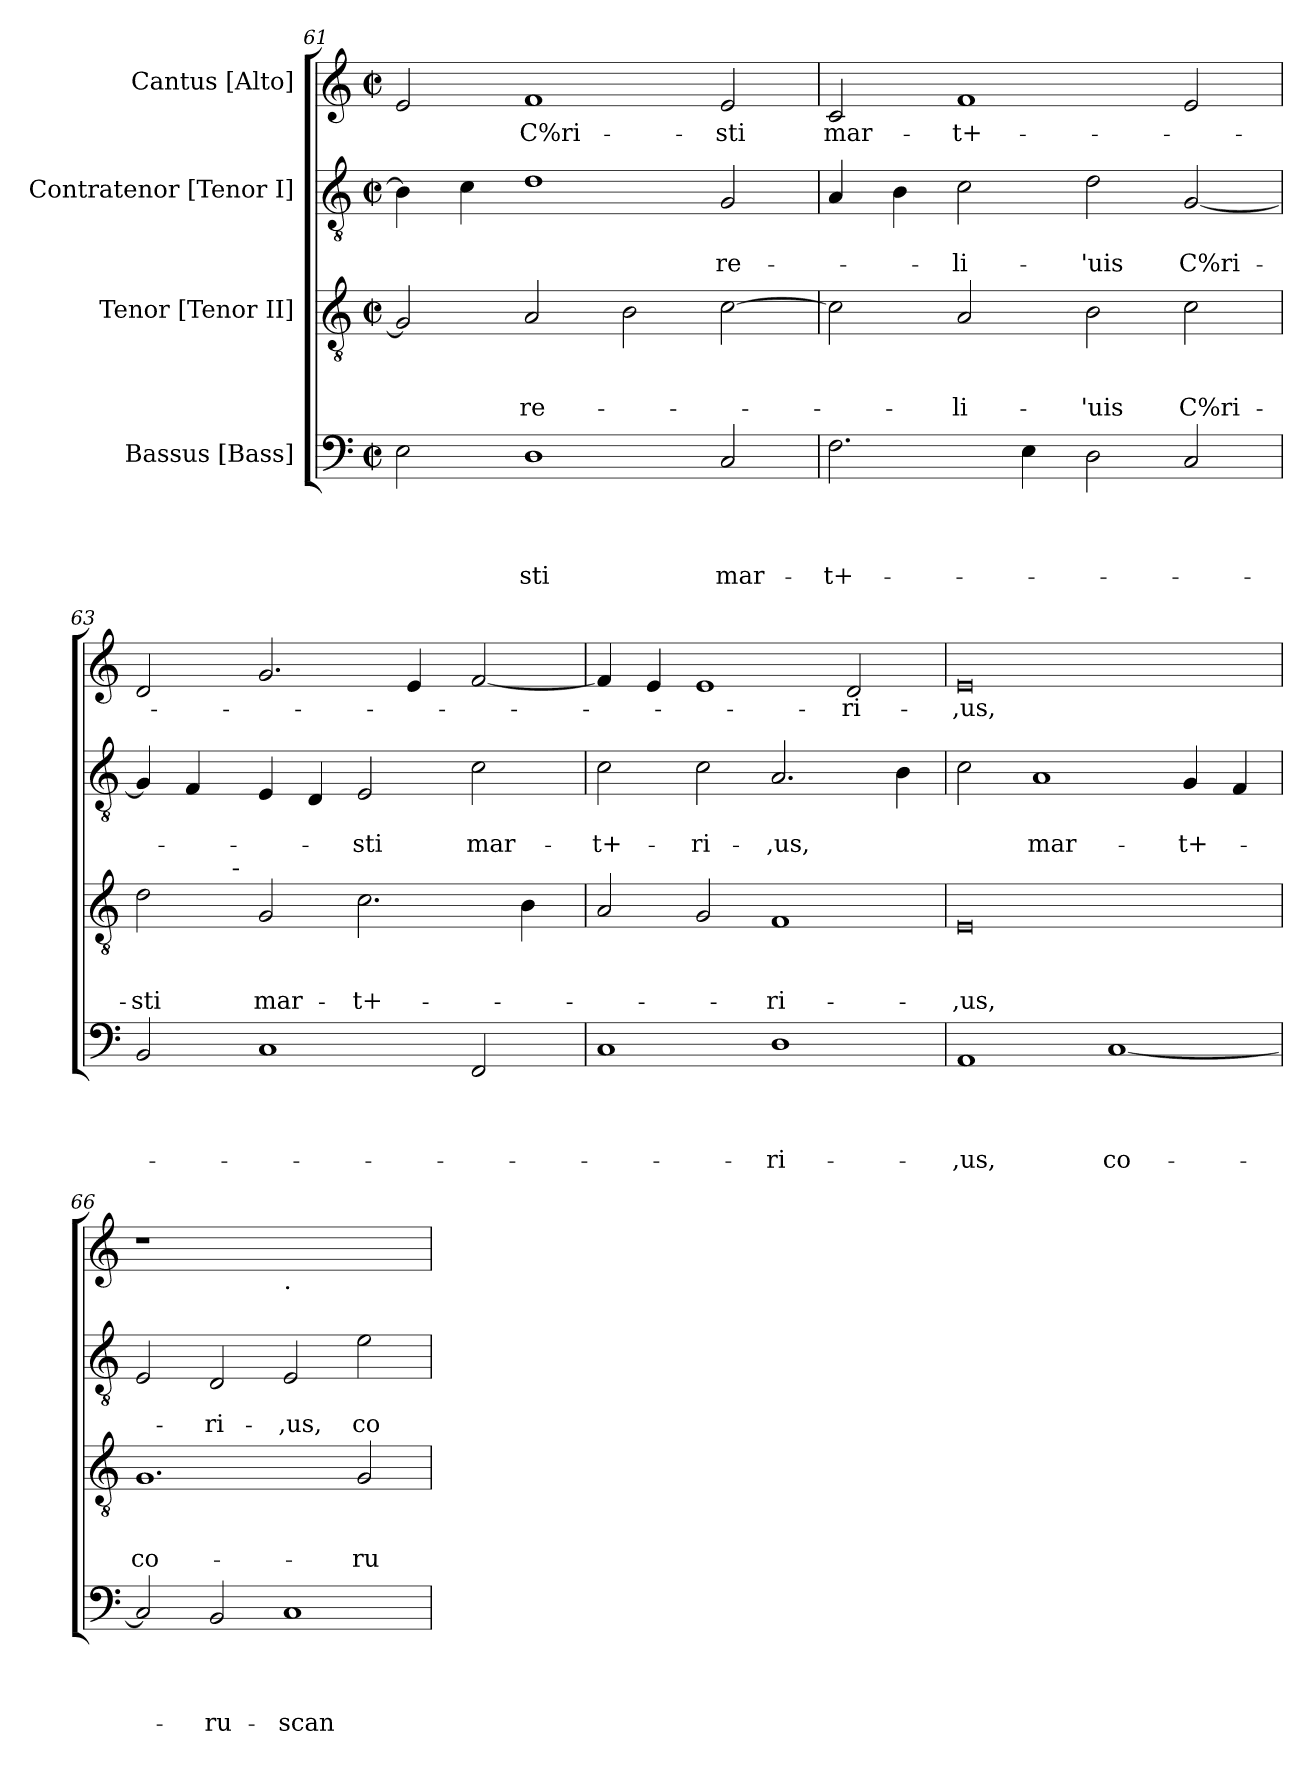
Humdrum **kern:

**kern	**text	**text	**text	**text	**kern	**text	**text	**text	**kern	**text	**text	**kern	**text
*part4	*part4	*part4	*part4	*part4	*part3	*part3	*part3	*part3	*part2	*part2	*part2	*part1	*part1
*staff4	*staff4	*staff4	*staff4	*staff4	*staff3	*staff3	*staff3	*staff3	*staff2	*staff2	*staff2	*staff1	*staff1
*I"Bassus [Bass]	*	*	*	*	*I"Tenor [Tenor II]	*	*	*	*I"Contratenor [Tenor I]	*	*	*I"Cantus [Alto]	*
*clefF4	*	*	*	*	*clefGv2	*	*	*	*clefGv2	*	*	*clefG2	*
*k[]	*	*	*	*	*k[]	*	*	*	*k[]	*	*	*k[]	*
*C:	*	*	*	*	*C:	*	*	*	*C:	*	*	*C:	*
*M2/2	*	*	*	*	*M2/2	*	*	*	*M2/2	*	*	*M2/2	*
*met(c|)	*	*	*	*	*met(c|)	*	*	*	*met(c|)	*	*	*met(c|)	*
=61	=61	=61	=61	=61	=61	=61	=61	=61	=61	=61	=61	=61	=61
2E\	.	.	.	.	2G/]	.	.	.	4B\]	.	.	2e/	.
.	.	.	.	.	.	.	.	.	4c\	.	.	.	.
!	!	!	!	!LO:LY:b:rj	!	!	!	!LO:LY:b:rj	!	!	!	!	!LO:LY:b:rj
1D	.	.	.	-sti	2A/	.	.	re-	1d	.	.	1f	C%ri-
.	.	.	.	.	2B\	.	.	.	.	.	.	.	.
!	!	!	!	!LO:LY:b:rj	!	!	!	!	!	!	!LO:LY:b:rj	!	!LO:LY:b:rj
2C/	.	.	.	mar-	[>2c\	.	.	.	2G/	.	re-	2e/	-sti
=62	=62	=62	=62	=62	=62	=62	=62	=62	=62	=62	=62	=62	=62
!	!	!	!	!LO:LY:b:rj	!	!	!	!	!	!	!	!	!LO:LY:b:rj
2.F\	.	.	.	-t+-	2c\]	.	.	.	4A/	.	.	2c/	mar-
.	.	.	.	.	.	.	.	.	4B\	.	.	.	.
!	!	!	!	!	!	!	!	!LO:LY:b:rj	!	!	!LO:LY:b:rj	!	!LO:LY:b:rj
.	.	.	.	.	2A/	.	.	-li-	2c\	.	-li-	1f	-t+-
4E\	.	.	.	.	.	.	.	.	.	.	.	.	.
!	!	!	!	!	!	!	!	!LO:LY:b:rj	!	!	!LO:LY:b:rj	!	!
2D\	.	.	.	.	2B\	.	.	-'uis	2d\	.	-'uis	.	.
!	!	!	!	!	!	!	!	!LO:LY:b:rj	!	!	!LO:LY:b:rj	!	!
2C/	.	.	.	.	2c\	.	.	C%ri-	[<2G/	.	C%ri-	2e/	.
!!LO:LB:g=z
=63	=63	=63	=63	=63	=63	=63	=63	=63	=63	=63	=63	=63	=63
!	!	!	!	!	!	!	!	!LO:LY:b:rj	!	!	!	!	!
*	*	*	*	*	*^	*	*	*	*	*	*	*	*
2BB/	.	.	.	.	2d\	4ryy	.	.	-sti	4G/]	.	.	2d/	.
.	.	.	.	.	.	8ryy	.	.	.	4F/	.	.	.	.
.	.	.	.	.	.	32ryy	.	.	.	.	.	.	.	.
!	!	!	!	!	!	!LO:TX:a:t=-	!	!	!	!	!	!	!	!
.	.	.	.	.	.	1ryy	.	.	.	.	.	.	.	.
!	!	!	!	!	!	!	!	!	!LO:LY:b:rj	!	!	!	!	!
1C	.	.	.	.	2G/	.	.	.	mar-	4E/	.	.	2.g/	.
.	.	.	.	.	.	.	.	.	.	4D/	.	.	.	.
!	!	!	!	!	!	!	!	!	!LO:LY:b:rj	!	!	!LO:LY:b:rj	!	!
.	.	.	.	.	2.c\	.	.	.	-t+-	2E/	.	-sti	.	.
.	.	.	.	.	.	.	.	.	.	.	.	.	4e/	.
.	.	.	.	.	.	2ryy	.	.	.	.	.	.	.	.
!	!	!	!	!	!	!	!	!	!	!	!	!LO:LY:b:rj	!	!
2FF/	.	.	.	.	.	.	.	.	.	2c\	.	mar-	[<2f/	.
.	.	.	.	.	4B\	.	.	.	.	.	.	.	.	.
.	.	.	.	.	.	16.ryy	.	.	.	.	.	.	.	.
=64	=64	=64	=64	=64	=64	=64	=64	=64	=64	=64	=64	=64	=64	=64
!	!	!	!	!	!	!	!	!	!	!	!	!LO:LY:b:rj	!	!
*	*	*	*	*	*v	*v	*	*	*	*	*	*	*	*
1C	.	.	.	.	2A/	.	.	.	2c\	.	-t+-	4f/]	.
.	.	.	.	.	.	.	.	.	.	.	.	4e/	.
!	!	!	!	!	!	!	!	!	!	!	!LO:LY:b:rj	!	!
.	.	.	.	.	2G/	.	.	.	2c\	.	-ri-	1e	.
!	!	!	!	!LO:LY:b:rj	!	!	!	!LO:LY:b:rj	!	!	!LO:LY:b:rj	!	!
1D	.	.	.	-ri-	1F	.	.	-ri-	2.A/	.	-,us,	.	.
!	!	!	!	!	!	!	!	!	!	!	!	!	!LO:LY:b:rj
.	.	.	.	.	.	.	.	.	.	.	.	2d/	-ri-
.	.	.	.	.	.	.	.	.	4B\	.	.	.	.
=65	=65	=65	=65	=65	=65	=65	=65	=65	=65	=65	=65	=65	=65
!	!	!	!	!LO:LY:b:rj	!	!	!	!LO:LY:b:rj	!	!	!	!	!LO:LY:b:rj
1AA	.	.	.	-,us,	0E	.	.	-,us,	2c\	.	.	0e	-,us,
!	!	!	!	!	!	!	!	!	!	!	!LO:LY:b:rj	!	!
.	.	.	.	.	.	.	.	.	1A	.	mar-	.	.
!	!	!	!	!LO:LY:b:rj	!	!	!	!	!	!	!	!	!
[<1C	.	.	.	co-	.	.	.	.	.	.	.	.	.
!	!	!	!	!	!	!	!	!	!	!	!LO:LY:b:rj	!	!
.	.	.	.	.	.	.	.	.	4G/	.	-t+-	.	.
.	.	.	.	.	.	.	.	.	4F/	.	.	.	.
=66	=66	=66	=66	=66	=66	=66	=66	=66	=66	=66	=66	=66	=66
!	!	!	!	!	!	!	!	!LO:LY:b:rj	!	!	!	!	!
2C/]	.	.	.	.	1.G	.	.	co-	2E/	.	.	1r	.
!	!	!	!	!LO:LY:b:rj	!	!	!	!	!	!	!LO:LY:b:rj	!	!
2BB/	.	.	.	-ru-	.	.	.	.	2D/	.	-ri-	.	.
!	!	!	!	!	!	!	!	!	!	!	!	!LO:TX:b:t=.	!
!	!	!	!	!LO:LY:b:rj	!	!	!	!	!	!	!LO:LY:b:rj	!	!
1C	.	.	.	-scan-	.	.	.	.	2E/	.	-,us,	1ryy	.
!	!	!	!	!	!	!	!	!LO:LY:b:rj	!	!	!LO:LY:b:rj	!	!
.	.	.	.	.	2G/	.	.	-ru-	2e\	.	co-	.	.
=	=	=	=	=	=	=	=	=	=	=	=	=	=
*-	*-	*-	*-	*-	*-	*-	*-	*-	*-	*-	*-	*-	*-
